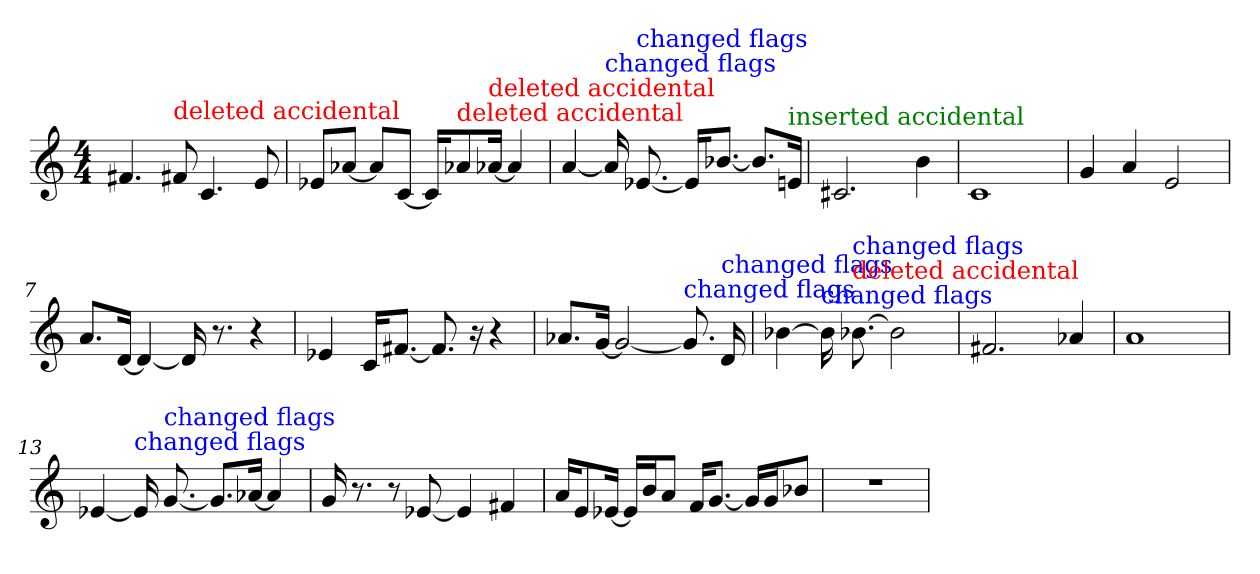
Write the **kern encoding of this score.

**kern
*part1
*staff1
*M4/4
=1
4.f#X
!LO:TX:color=#FF0000:t=deleted accidental
8f#Xi
4.c
8e
=2
8e-XL
[8a-XJ
8a-L]
[8cJ
16cKL]
!LO:TX:color=#FF0000:t=deleted accidental
8a-Xi
!LO:TX:color=#FF0000:t=deleted accidental
[16a-XiJk
4a-]
=3
[4a
!LO:TX:color=#0000FF:t=changed flags
16aj]
!LO:TX:color=#0000FF:t=changed flags
[8.e-Xj
16e-KL]
[8.b-XJ
8.b-L]
!LO:TX:color=#008000:t=inserted accidental
16eZJk
=4
2.c#X
4b
=5
1c
=6
4g
4a
2e
=7
8.aL
[16dJk
4d_
16d]
8.r
4r
=8
4e-X
16cKL
[8.f#XJ
8.f#]
16r
4r
=9
8.a-XL
[16gJk
2g_
!LO:TX:color=#0000FF:t=changed flags
8.gj]
!LO:TX:color=#0000FF:t=changed flags
16dj
=10
[4b-X
!LO:TX:color=#0000FF:t=changed flags
16b-j]
!LO:TX:color=#FF0000:t=deleted accidental
!LO:TX:color=#0000FF:t=changed flags
[8.b-Xj
2b-]
=11
2.f#X
4a-X
=12
1a
=13
[4e-X
!LO:TX:color=#0000FF:t=changed flags
16e-j]
!LO:TX:color=#0000FF:t=changed flags
[8.gj
8.gL]
[16a-XJk
4a-]
=14
16g
8.r
8r
[8e-X
4e-]
4f#X
=15
16aKL
8e
[16e-XJk
16e-LL]
16bJ
8aJ
16fKL
[8.gJ
16gLL]
16gJ
8b-XJ
=16
1r
=
*-
